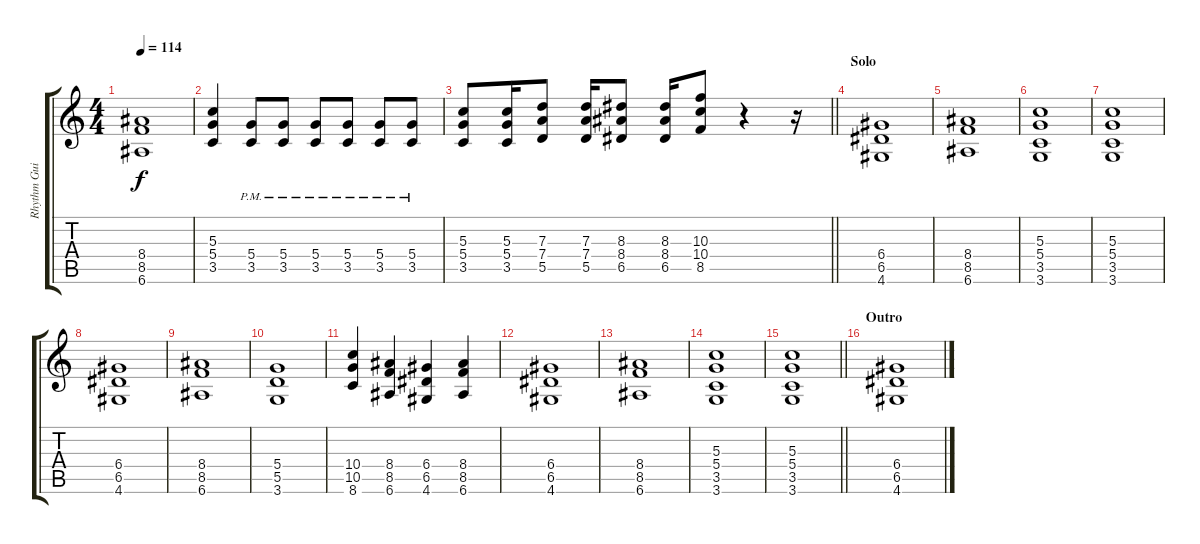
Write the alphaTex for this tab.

\track ("Rhythm Guitar" "Rhythm Gui") {instrument distortionguitar}
\staff {score tabs}
\tuning (E4 B3 G3 D3 A2 E2) {hide}
\ts (4 4)
\tempo 114
\clef g2
\ks c
(8.4 8.5 6.6).1{dy f} |
(5.3 5.4 3.5).4 (5.4{pm} 3.5{pm}).8 (5.4{pm} 3.5{pm}).8 (5.4{pm} 3.5{pm}).8 (5.4{pm} 3.5{pm}).8 (5.4{pm} 3.5{pm}).8 (5.4{pm} 3.5{pm}).8 |
\barLineRight lightlight
(5.3 5.4 3.5).8 (5.3 5.4 3.5).16 (7.3 7.4 5.5).8 (7.3 7.4 5.5).16 (8.3 8.4 6.5).8 (8.3 8.4 6.5).16 (10.3 10.4 8.5).8 r.4 r.16 |
\section ("" "Solo")
(6.4 6.5 4.6).1 |
(8.4 8.5 6.6).1 |
(5.3 5.4 3.5 3.6).1 |
(5.3 5.4 3.5 3.6).1 |
(6.4 6.5 4.6).1 |
(8.4 8.5 6.6).1 |
(5.4 5.5 3.6).1 |
(10.4 10.5 8.6).4 (8.4 8.5 6.6).4 (6.4 6.5 4.6).4 (8.4 8.5 6.6).4 |
(6.4 6.5 4.6).1 |
(8.4 8.5 6.6).1 |
(5.3 5.4 3.5 3.6).1 |
\barLineRight lightlight
(5.3 5.4 3.5 3.6).1 |
\section ("" "Outro")
(6.4 6.5 4.6).1
